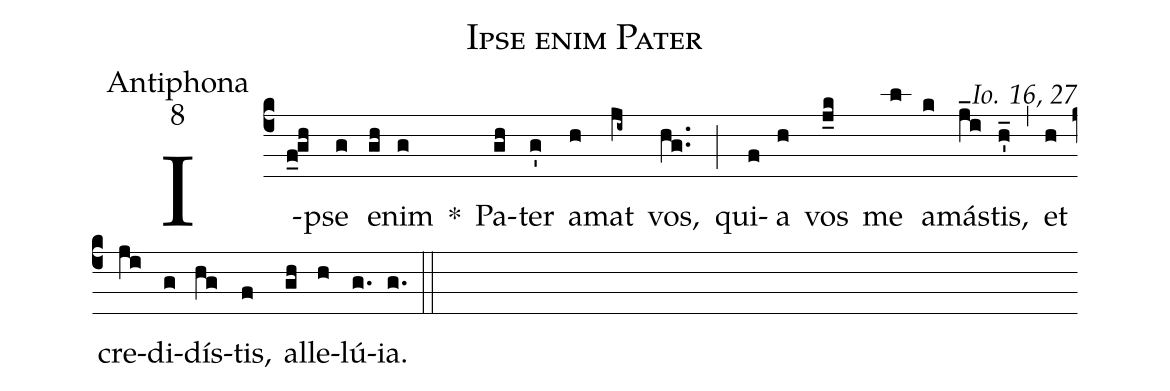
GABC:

name: Ipse enim Pater;
office-part: Antiphona;
mode: 8;
commentary: Io. 16, 27;
%%
(c4)
I(f_0!gh)pse(g) e(gh)nim(g) *()
Pa(gh)ter(g') a(h)mat(ji~) vos,(hg..) (;)
qui(f)a(h) vos(j_k) me(l) a(k)más(j_i)tis,(h'_) (,)
et(h) cre(ji)di(g)dís(hg)tis,(f) al(gh)le(h)lú(g.)ia.(g.) (::)
